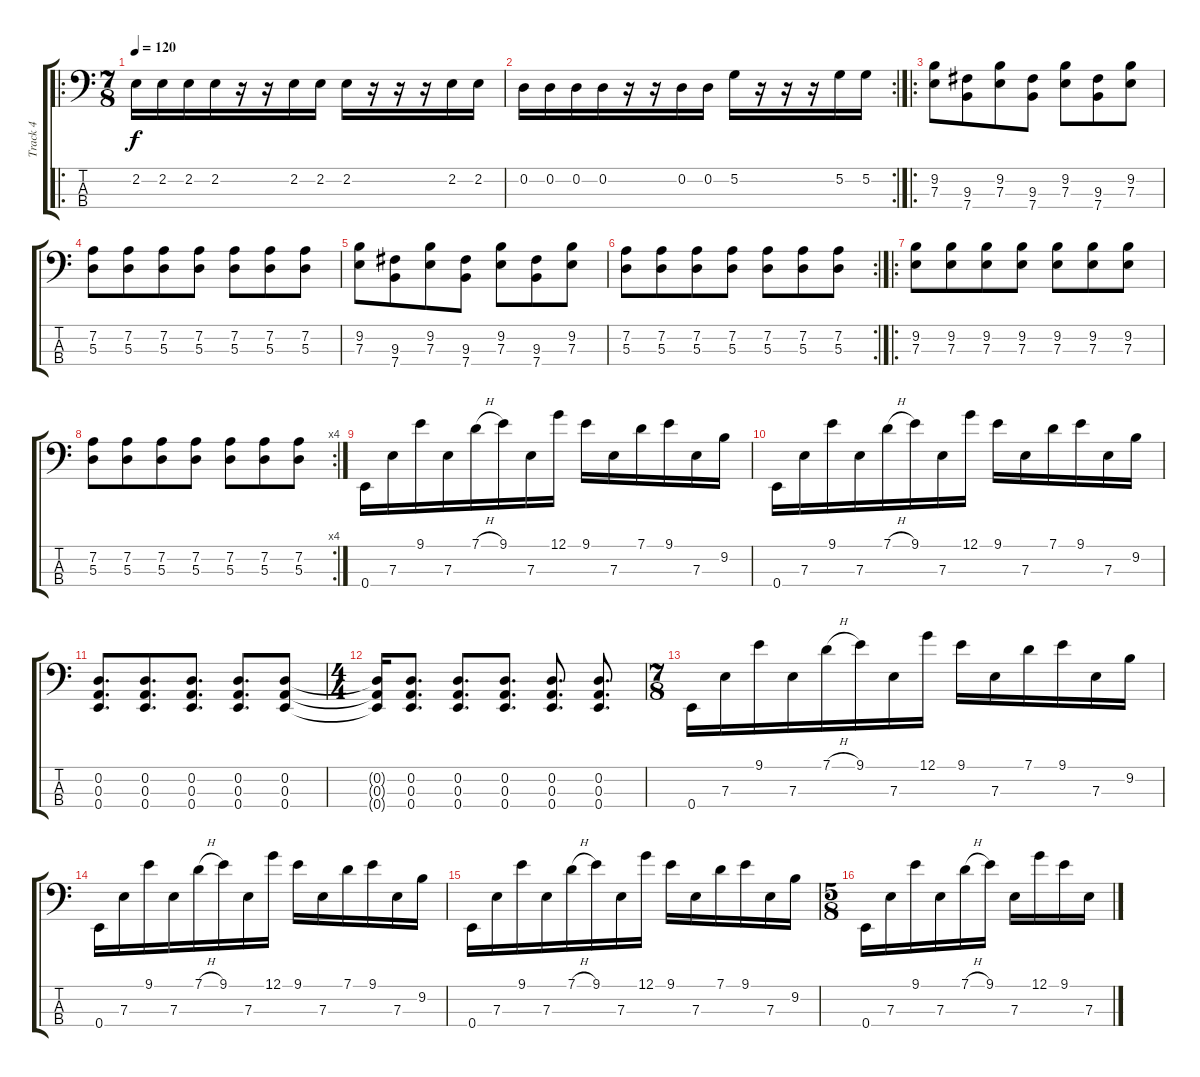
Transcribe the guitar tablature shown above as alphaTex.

\track ("Track 4" "Track 4") {instrument distortionguitar}
\staff {score tabs}
\tuning (G2 D2 A1 E1) {hide}
\ro
\ts (7 8)
\tempo 120
\clef f4
\ks c
2.2.16{dy f} 2.2.16 2.2.16 2.2.16 r.16 r.16 2.2.16 2.2.16 2.2.16 r.16 r.16 r.16 2.2.16 2.2.16 |
\rc 2
0.2.16 0.2.16 0.2.16 0.2.16 r.16 r.16 0.2.16 0.2.16 5.2.16 r.16 r.16 r.16 5.2.16 5.2.16 |
\ro
(9.2 7.3).8 (9.3 7.4).8 (9.2 7.3).8 (9.3 7.4).8 (9.2 7.3).8 (9.3 7.4).8 (9.2 7.3).8 |
(7.2 5.3).8 (7.2 5.3).8 (7.2 5.3).8 (7.2 5.3).8 (7.2 5.3).8 (7.2 5.3).8 (7.2 5.3).8 |
(9.2 7.3).8 (9.3 7.4).8 (9.2 7.3).8 (9.3 7.4).8 (9.2 7.3).8 (9.3 7.4).8 (9.2 7.3).8 |
\rc 2
(7.2 5.3).8 (7.2 5.3).8 (7.2 5.3).8 (7.2 5.3).8 (7.2 5.3).8 (7.2 5.3).8 (7.2 5.3).8 |
\ro
(9.2 7.3).8 (9.2 7.3).8 (9.2 7.3).8 (9.2 7.3).8 (9.2 7.3).8 (9.2 7.3).8 (9.2 7.3).8 |
\rc 4
(7.2 5.3).8 (7.2 5.3).8 (7.2 5.3).8 (7.2 5.3).8 (7.2 5.3).8 (7.2 5.3).8 (7.2 5.3).8 |
0.4.16 7.3.16 9.1.16 7.3.16 7.1{h}.16 9.1.16 7.3.16 12.1.16 9.1.16 7.3.16 7.1.16 9.1.16 7.3.16 9.2.16 |
0.4.16 7.3.16 9.1.16 7.3.16 7.1{h}.16 9.1.16 7.3.16 12.1.16 9.1.16 7.3.16 7.1.16 9.1.16 7.3.16 9.2.16 |
(0.2 0.3 0.4).8{d} (0.2 0.3 0.4).8{d} (0.2 0.3 0.4).8{d} (0.2 0.3 0.4).8{d} (0.2 0.3 0.4).8 |
\ts (4 4)
(0.2{t} 0.3{t} 0.4{t}).16 (0.2 0.3 0.4).8{d} (0.2 0.3 0.4).8{d} (0.2 0.3 0.4).8{d} (0.2 0.3 0.4).8{d} (0.2 0.3 0.4).8{d} |
\ts (7 8)
0.4.16 7.3.16 9.1.16 7.3.16 7.1{h}.16 9.1.16 7.3.16 12.1.16 9.1.16 7.3.16 7.1.16 9.1.16 7.3.16 9.2.16 |
0.4.16 7.3.16 9.1.16 7.3.16 7.1{h}.16 9.1.16 7.3.16 12.1.16 9.1.16 7.3.16 7.1.16 9.1.16 7.3.16 9.2.16 |
0.4.16 7.3.16 9.1.16 7.3.16 7.1{h}.16 9.1.16 7.3.16 12.1.16 9.1.16 7.3.16 7.1.16 9.1.16 7.3.16 9.2.16 |
\ts (5 8)
0.4.16 7.3.16 9.1.16 7.3.16 7.1{h}.16 9.1.16 7.3.16 12.1.16 9.1.16 7.3.16
